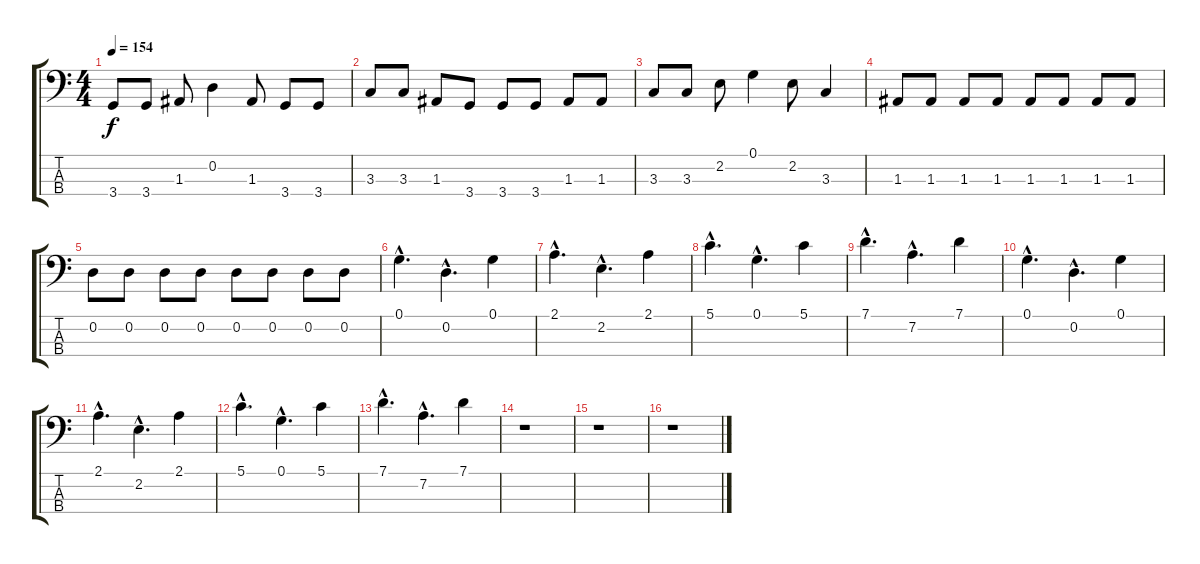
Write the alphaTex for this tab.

\track "" {instrument electricbassfinger}
\staff {score tabs}
\tuning (G2 D2 A1 E1) {hide}
\ts (4 4)
\tempo 154
\clef f4
\ks c
3.4.8{dy f} 3.4.8 1.3.8 0.2.4 1.3.8 3.4.8 3.4.8 |
3.3.8 3.3.8 1.3.8 3.4.8 3.4.8 3.4.8 1.3.8 1.3.8 |
3.3.8 3.3.8 2.2.8 0.1.4 2.2.8 3.3.4 |
1.3.8 1.3.8 1.3.8 1.3.8 1.3.8 1.3.8 1.3.8 1.3.8 |
0.2.8 0.2.8 0.2.8 0.2.8 0.2.8 0.2.8 0.2.8 0.2.8 |
0.1{hac}.4{d} 0.2{hac}.4{d} 0.1.4 |
2.1{hac}.4{d} 2.2{hac}.4{d} 2.1.4 |
5.1{hac}.4{d} 0.1{hac}.4{d} 5.1.4 |
7.1{hac}.4{d} 7.2{hac}.4{d} 7.1.4 |
0.1{hac}.4{d} 0.2{hac}.4{d} 0.1.4 |
2.1{hac}.4{d} 2.2{hac}.4{d} 2.1.4 |
5.1{hac}.4{d} 0.1{hac}.4{d} 5.1.4 |
7.1{hac}.4{d} 7.2{hac}.4{d} 7.1.4 |
r.1 |
r.1 |
r.1
